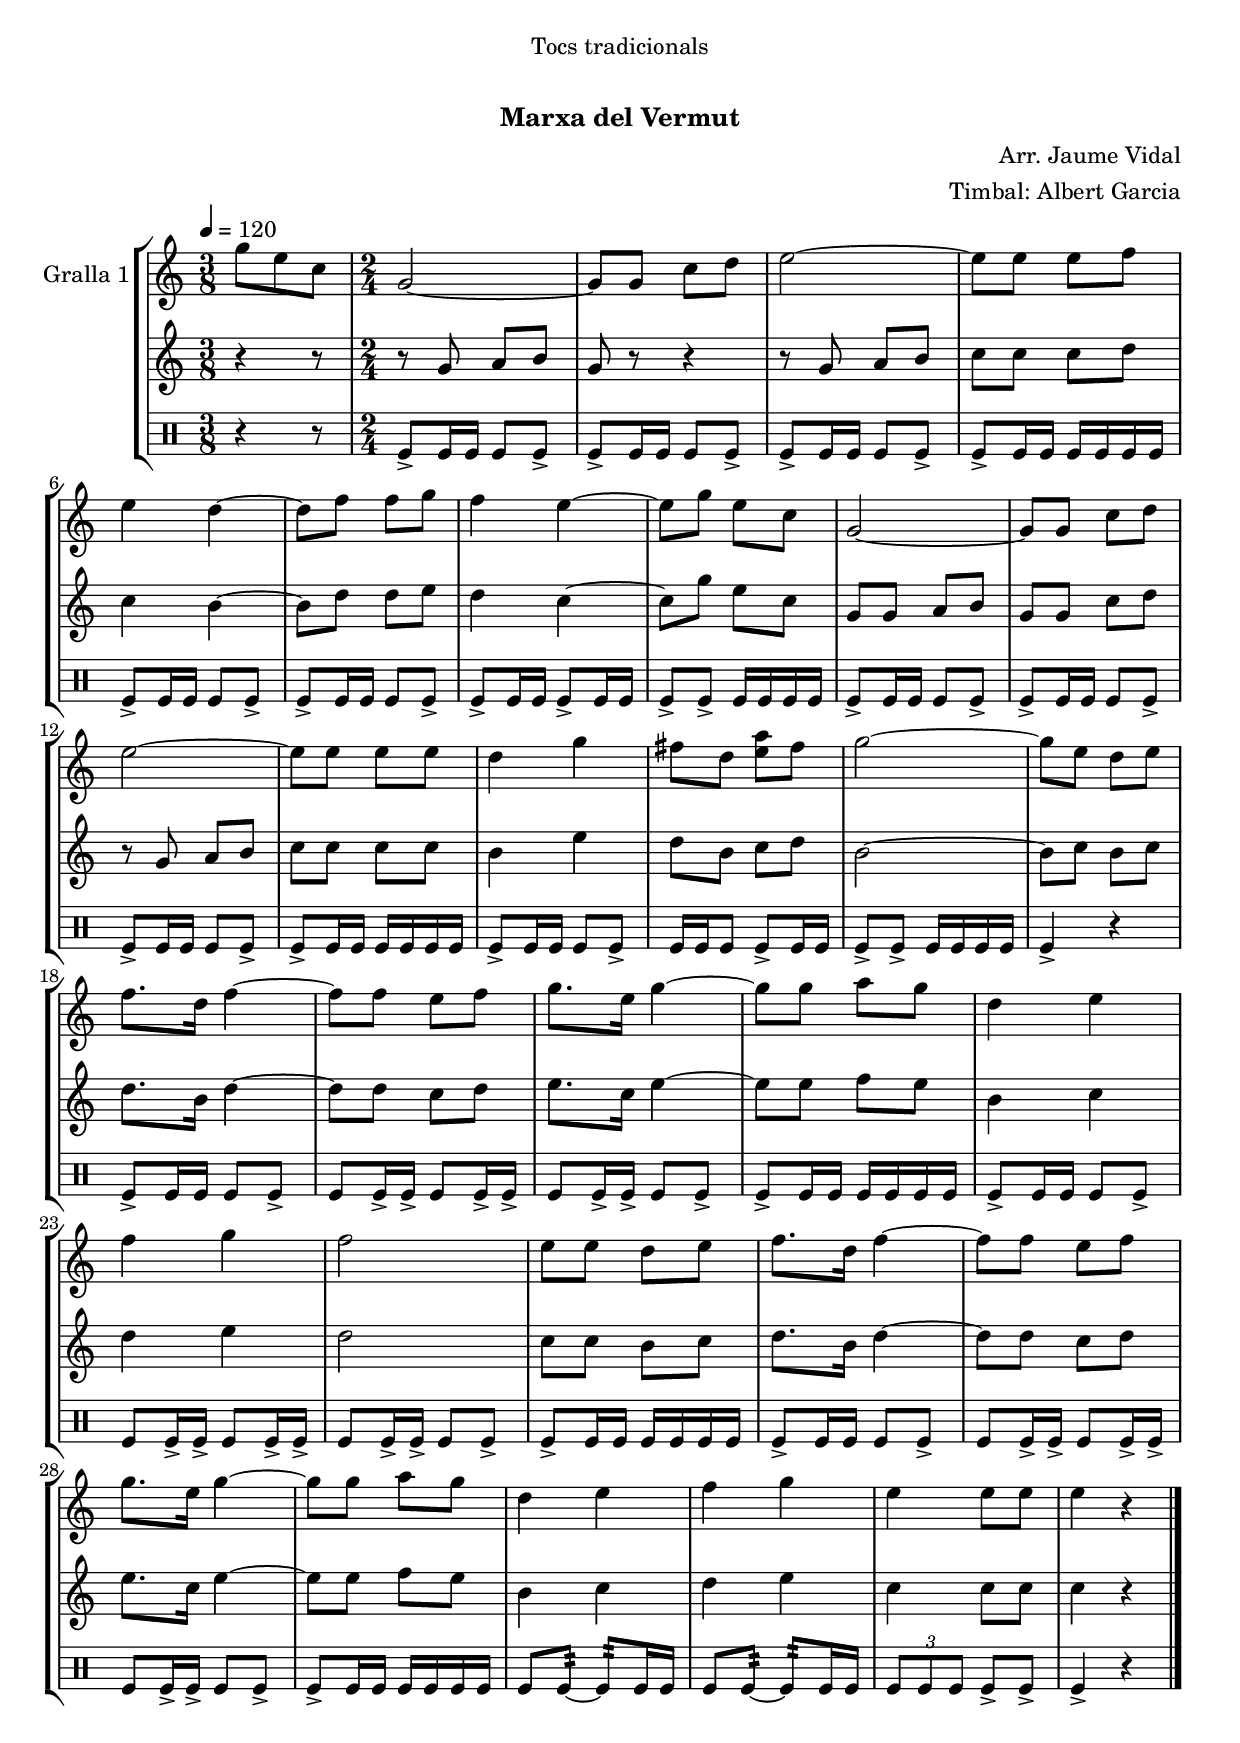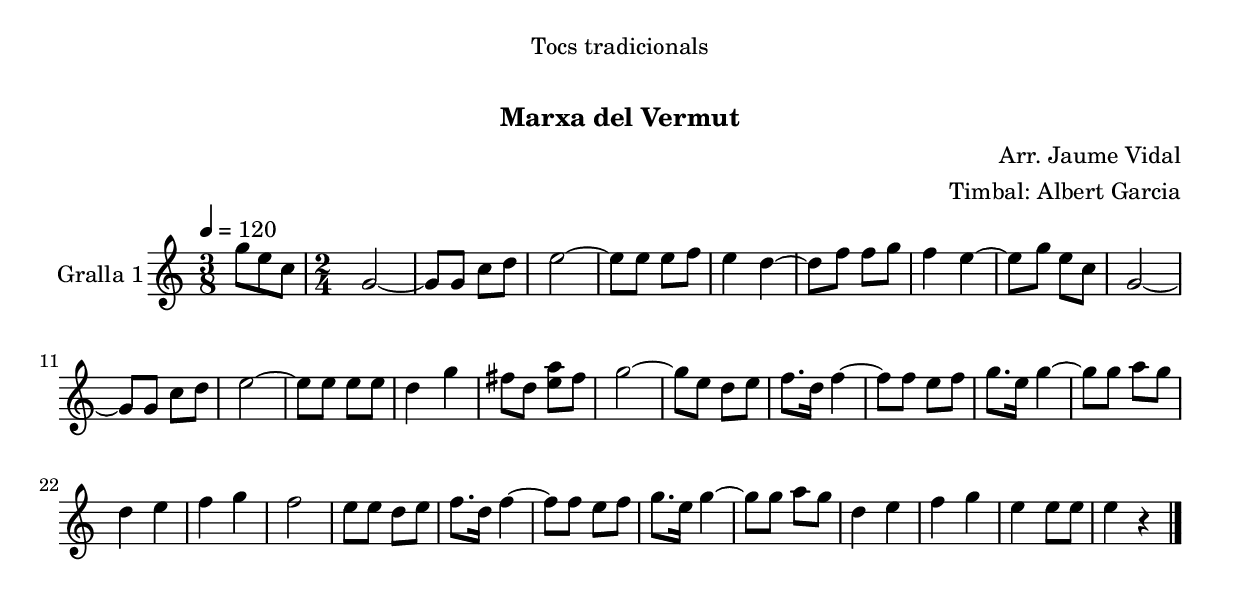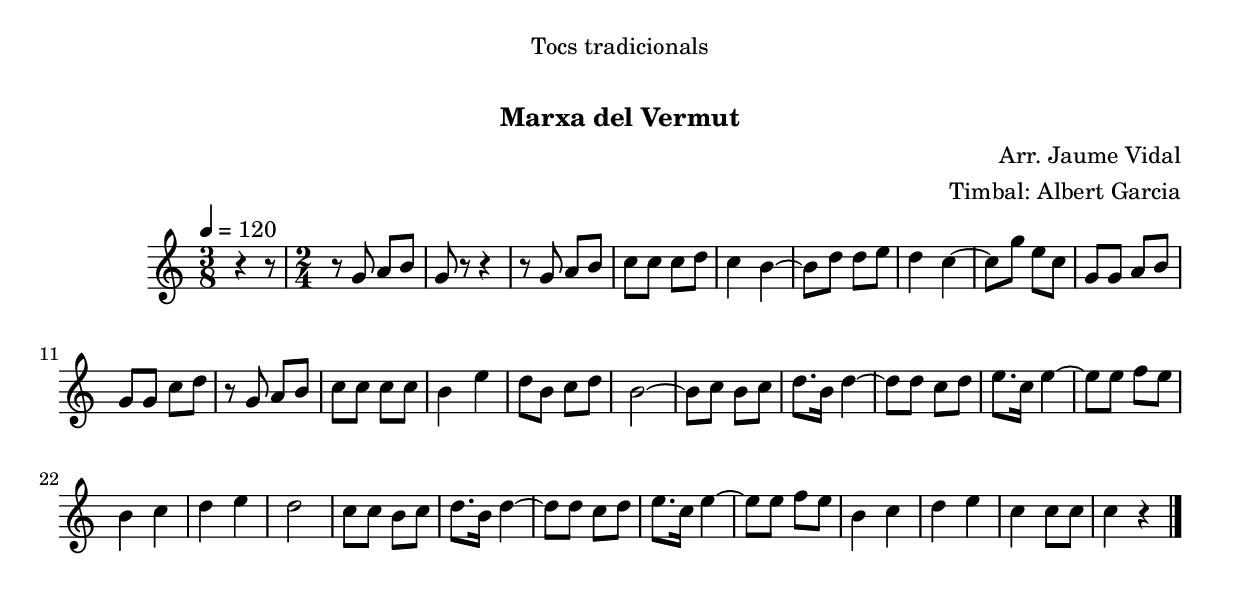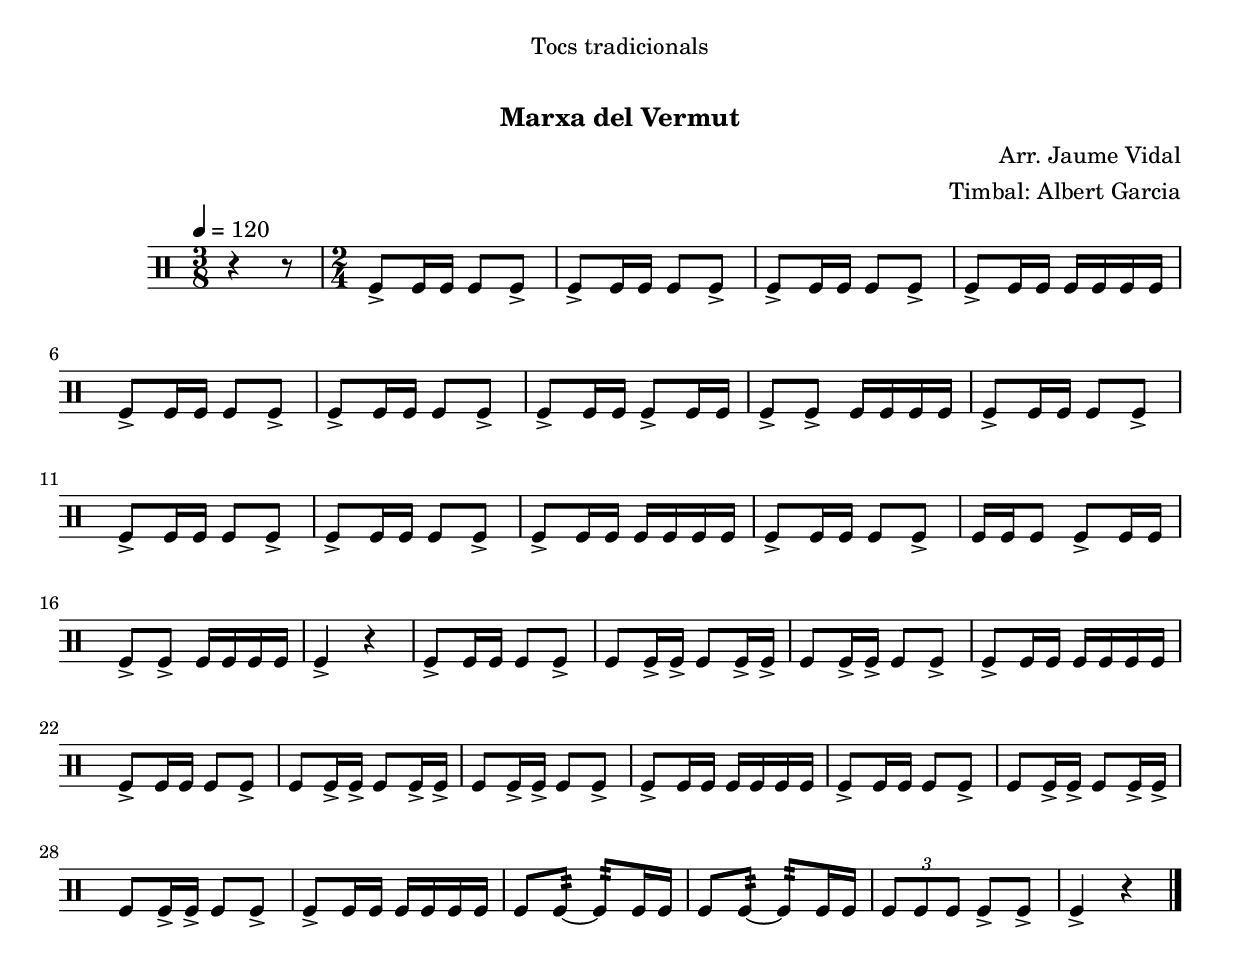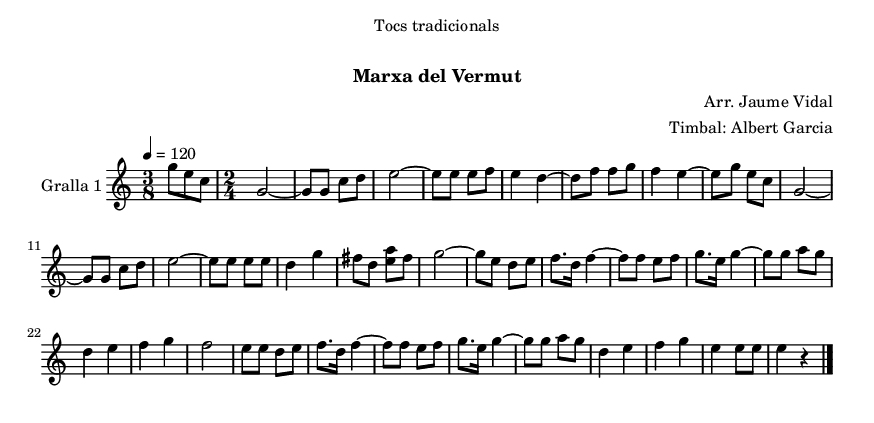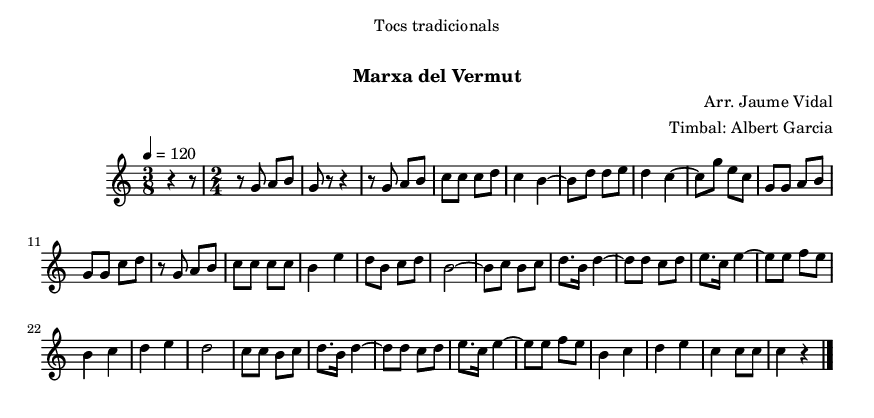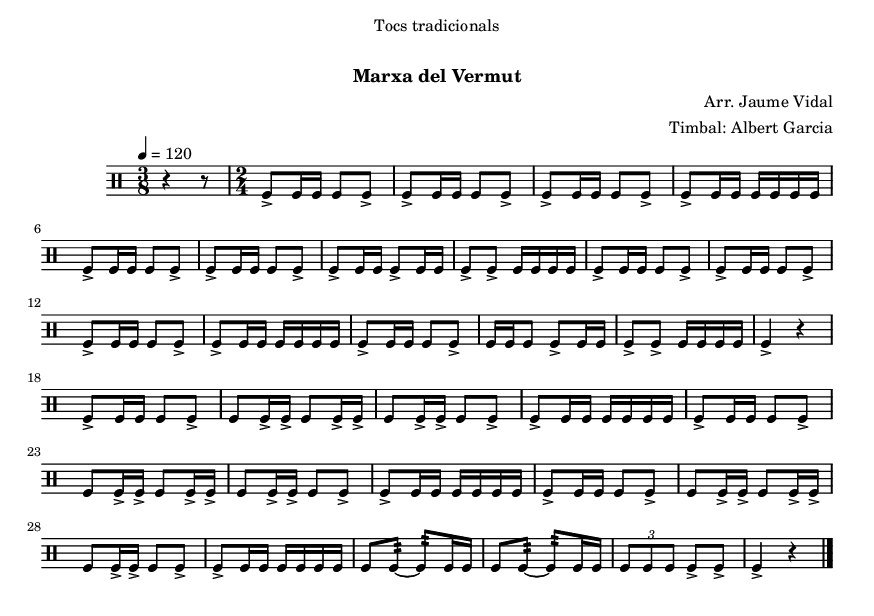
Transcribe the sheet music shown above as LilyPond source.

\version "2.16.0"

\header {
  dedication="Tocs tradicionals"
  title="   "
  subtitle="Marxa del Vermut"
  subsubtitle=""
  poet=""
  meter=""
  piece=""
  composer="Arr. Jaume Vidal"
  arranger="Timbal: Albert Garcia"
  opus=""
  instrument=""
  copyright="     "
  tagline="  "
}

liniaroAa =
\relative g''
{
  \tempo 4=120
  \clef treble
  \key c \major
  \time 3/8
  g8 e c  |
  \time 2/4   g2 ~  |
  g8 g c d  |
  e2 ~  |
  %05
  e8 e e f  |
  e4 d ~  |
  d8 f f g  |
  f4 e ~  |
  e8 g e c  |
  %10
  g2 ~  |
  g8 g c d  |
  e2 ~  |
  e8 e e e  |
  d4 g  |
  %15
  fis8 d <e a> fis  |
  g2 ~  |
  g8 e d e  |
  f8. d16 f4 ~  |
  f8 f e f  |
  %20
  g8. e16 g4 ~  |
  g8 g a g  |
  d4 e  |
  f4 g  |
  f2  |
  %25
  e8 e d e  |
  f8. d16 f4 ~  |
  f8 f e f  |
  g8. e16 g4 ~  |
  g8 g a g  |
  %30
  d4 e  |
  f4 g  |
  e4 e8 e  |
  e4 r  \bar "|."
}

liniaroAb =
\relative g'
{
  \tempo 4=120
  \clef treble
  \key c \major
  \time 3/8
  r4 r8  |
  \time 2/4   r8 g a b  |
  g8 r r4  |
  r8 g a b  |
  %05
  c8 c c d  |
  c4 b ~  |
  b8 d d e  |
  d4 c ~  |
  c8 g' e c  |
  %10
  g8 g a b  |
  g8 g c d  |
  r8 g, a b  |
  c8 c c c  |
  b4 e  |
  %15
  d8 b c d  |
  b2 ~  |
  b8 c b c  |
  d8. b16 d4 ~  |
  d8 d c d  |
  %20
  e8. c16 e4 ~  |
  e8 e f e  |
  b4 c  |
  d4 e  |
  d2  |
  %25
  c8 c b c  |
  d8. b16 d4 ~  |
  d8 d c d  |
  e8. c16 e4 ~  |
  e8 e f e  |
  %30
  b4 c  |
  d4 e  |
  c4 c8 c  |
  c4 r  \bar "|."
}

liniaroAc =
\drummode
{
  \tempo 4=120
  \time 3/8
  r4 r8  |
  \time 2/4   tomfl8-> tomfl16 tomfl tomfl8 tomfl->  |
  tomfl8-> tomfl16 tomfl tomfl8 tomfl->  |
  tomfl8-> tomfl16 tomfl tomfl8 tomfl->  |
  %05
  tomfl8-> tomfl16 tomfl tomfl tomfl tomfl tomfl  |
  tomfl8-> tomfl16 tomfl tomfl8 tomfl->  |
  tomfl8-> tomfl16 tomfl tomfl8 tomfl->  |
  tomfl8-> tomfl16 tomfl tomfl8-> tomfl16 tomfl  |
  tomfl8-> tomfl-> tomfl16 tomfl tomfl tomfl  |
  %10
  tomfl8-> tomfl16 tomfl tomfl8 tomfl->  |
  tomfl8-> tomfl16 tomfl tomfl8 tomfl->  |
  tomfl8-> tomfl16 tomfl tomfl8 tomfl->  |
  tomfl8-> tomfl16 tomfl tomfl tomfl tomfl tomfl  |
  tomfl8-> tomfl16 tomfl tomfl8 tomfl->  |
  %15
  tomfl16 tomfl tomfl8 tomfl-> tomfl16 tomfl  |
  tomfl8-> tomfl-> tomfl16 tomfl tomfl tomfl  |
  tomfl4-> r  |
  tomfl8-> tomfl16 tomfl tomfl8 tomfl->  |
  tomfl8 tomfl16-> tomfl-> tomfl8 tomfl16-> tomfl->  |
  %20
  tomfl8 tomfl16-> tomfl-> tomfl8 tomfl->  |
  tomfl8-> tomfl16 tomfl tomfl tomfl tomfl tomfl  |
  tomfl8-> tomfl16 tomfl tomfl8 tomfl->  |
  tomfl8 tomfl16-> tomfl-> tomfl8 tomfl16-> tomfl->  |
  tomfl8 tomfl16-> tomfl-> tomfl8 tomfl->  |
  %25
  tomfl8-> tomfl16 tomfl tomfl tomfl tomfl tomfl  |
  tomfl8-> tomfl16 tomfl tomfl8 tomfl->  |
  tomfl8 tomfl16-> tomfl-> tomfl8 tomfl16-> tomfl->  |
  tomfl8 tomfl16-> tomfl-> tomfl8 tomfl->  |
  tomfl8-> tomfl16 tomfl tomfl tomfl tomfl tomfl  |
  %30
  tomfl8 tomfl:32 ~ tomfl:32 tomfl16 tomfl  |
  tomfl8 tomfl:32 ~ tomfl:32 tomfl16 tomfl  |
  \times 2/3 { tomfl8 tomfl tomfl } tomfl-> tomfl->  |
  tomfl4-> r  \bar "|."
}

\book {

\paper {
  print-page-number = false
}

\bookpart {
  \score {
    \new StaffGroup {
      \override Score.RehearsalMark #'self-alignment-X = #LEFT
      <<
        \new Staff \with {instrumentName = #"Gralla 1" } \liniaroAa
        \new Staff \with {instrumentName = #"" } \liniaroAb
        \new DrumStaff \with {instrumentName = #"" } \liniaroAc
      >>
    }
    \layout {}
  }\score { \unfoldRepeats
    \new StaffGroup {
      \override Score.RehearsalMark #'self-alignment-X = #LEFT
      <<
        \new Staff \with {instrumentName = #"Gralla 1" } \liniaroAa
        \new Staff \with {instrumentName = #"" } \liniaroAb
        \new DrumStaff \with {instrumentName = #"" } \liniaroAc
      >>
    }
    \midi {}
  }
}

\bookpart {
  \header {}
  \score {
    \new StaffGroup {
      \override Score.RehearsalMark #'self-alignment-X = #LEFT
      <<
        \new Staff \with {instrumentName = #"Gralla 1" } \liniaroAa
      >>
    }
    \layout {}
  }\score { \unfoldRepeats
    \new StaffGroup {
      \override Score.RehearsalMark #'self-alignment-X = #LEFT
      <<
        \new Staff \with {instrumentName = #"Gralla 1" } \liniaroAa
      >>
    }
    \midi {}
  }
}

\bookpart {
  \header {}
  \score {
    \new StaffGroup {
      \override Score.RehearsalMark #'self-alignment-X = #LEFT
      <<
        \new Staff \with {instrumentName = #"" } \liniaroAb
      >>
    }
    \layout {}
  }\score { \unfoldRepeats
    \new StaffGroup {
      \override Score.RehearsalMark #'self-alignment-X = #LEFT
      <<
        \new Staff \with {instrumentName = #"" } \liniaroAb
      >>
    }
    \midi {}
  }
}

\bookpart {
  \header {}
  \score {
    \new StaffGroup {
      \override Score.RehearsalMark #'self-alignment-X = #LEFT
      <<
        \new DrumStaff \with {instrumentName = #"" } \liniaroAc
      >>
    }
    \layout {}
  }\score { \unfoldRepeats
    \new StaffGroup {
      \override Score.RehearsalMark #'self-alignment-X = #LEFT
      <<
        \new DrumStaff \with {instrumentName = #"" } \liniaroAc
      >>
    }
    \midi {}
  }
}

}

\book {

\paper {
  print-page-number = false
  #(set-paper-size "a6landscape")
  #(layout-set-staff-size 14)
}

\bookpart {
  \header {}
  \score {
    \new StaffGroup {
      \override Score.RehearsalMark #'self-alignment-X = #LEFT
      <<
        \new Staff \with {instrumentName = #"Gralla 1" } \liniaroAa
      >>
    }
    \layout {}
  }
}

\bookpart {
  \header {}
  \score {
    \new StaffGroup {
      \override Score.RehearsalMark #'self-alignment-X = #LEFT
      <<
        \new Staff \with {instrumentName = #"" } \liniaroAb
      >>
    }
    \layout {}
  }
}

\bookpart {
  \header {}
  \score {
    \new StaffGroup {
      \override Score.RehearsalMark #'self-alignment-X = #LEFT
      <<
        \new DrumStaff \with {instrumentName = #"" } \liniaroAc
      >>
    }
    \layout {}
  }
}

}

